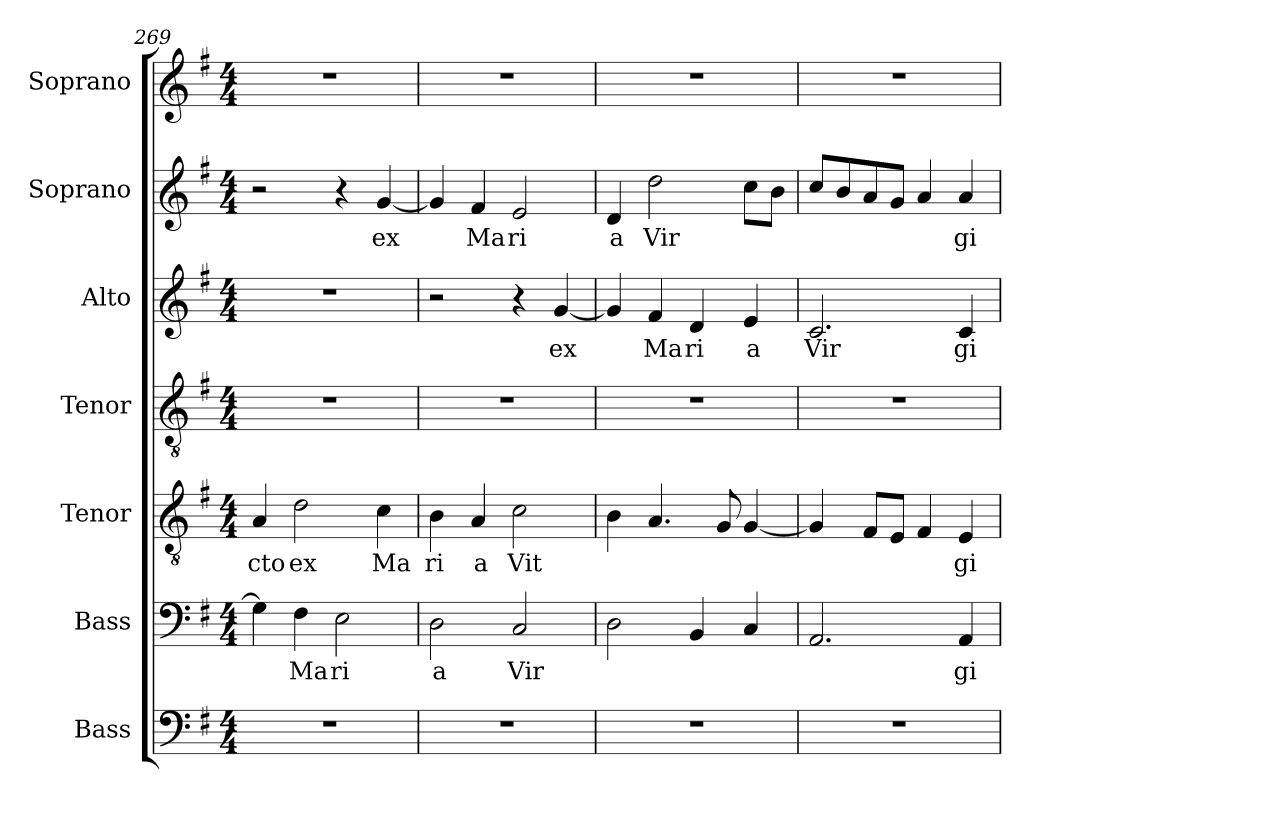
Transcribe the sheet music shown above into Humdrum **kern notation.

**kern	**kern	**text	**kern	**text	**kern	**kern	**text	**kern	**text	**kern
*part7	*part6	*part6	*part5	*part5	*part4	*part3	*part3	*part2	*part2	*part1
*staff7	*staff6	*staff6	*staff5	*staff5	*staff4	*staff3	*staff3	*staff2	*staff2	*staff1
*I"Bass	*I"Bass	*	*I"Tenor	*	*I"Tenor	*I"Alto	*	*I"Soprano	*	*I"Soprano
*I'B.	*I'B.	*	*I'T.	*	*I'T.	*I'A.	*	*I'S.	*	*I'S.
*clefF4	*clefF4	*	*clefGv2	*	*clefGv2	*clefG2	*	*clefG2	*	*clefG2
*	*	*	*ITrd7c12	*	*ITrd7c12	*	*	*	*	*
*k[f#]	*k[f#]	*	*k[f#]	*	*k[f#]	*k[f#]	*	*k[f#]	*	*k[f#]
*G:	*G:	*	*G:	*	*G:	*G:	*	*G:	*	*G:
*M4/4	*M4/4	*	*M4/4	*	*M4/4	*M4/4	*	*M4/4	*	*M4/4
=269	=269	=269	=269	=269	=269	=269	=269	=269	=269	=269
!	!	!	!	!LO:LY:b:color=#000000	!	!	!	!	!	!
1r	4Gi\]	.	4AAi/	cto	1r	1r	.	2r	.	1r
!	!	!LO:LY:b:color=#000000	!	!	!	!	!	!	!	!
!	!	!	!	!LO:LY:b:color=#000000	!	!	!	!	!	!
.	4F#i\	Ma	2Di\	ex	.	.	.	.	.	.
!	!	!LO:LY:b:color=#000000	!	!	!	!	!	!	!	!
.	2Ei\	ri	.	.	.	.	.	4r	.	.
!	!	!	!	!LO:LY:b:color=#000000	!	!	!	!	!	!
!	!	!	!	!	!	!	!	!	!LO:LY:b:color=#000000	!
.	.	.	4Ci\	Ma	.	.	.	[4gi/	ex	.
=270	=270	=270	=270	=270	=270	=270	=270	=270	=270	=270
!	!	!LO:LY:b:color=#000000	!	!	!	!	!	!	!	!
!	!	!	!	!LO:LY:b:color=#000000	!	!	!	!	!	!
1r	2Di\	a	4BBi\	ri	1r	2r	.	4gi/]	.	1r
!	!	!	!	!LO:LY:b:color=#000000	!	!	!	!	!	!
!	!	!	!	!	!	!	!	!	!LO:LY:b:color=#000000	!
.	.	.	4AAi/	a	.	.	.	4f#i/	Ma	.
!	!	!LO:LY:b:color=#000000	!	!	!	!	!	!	!	!
!	!	!	!	!LO:LY:b:color=#000000	!	!	!	!	!	!
!	!	!	!	!	!	!	!	!	!LO:LY:b:color=#000000	!
.	2Ci/	Vir	2Ci\	Vit	.	4r	.	2ei/	ri	.
!	!	!	!	!	!	!	!LO:LY:b:color=#000000	!	!	!
.	.	.	.	.	.	[4gi/	ex	.	.	.
=271	=271	=271	=271	=271	=271	=271	=271	=271	=271	=271
!	!	!	!	!	!	!	!	!	!LO:LY:b:color=#000000	!
1r	2Di\	.	4BBi\	.	1r	4gi/]	.	4di/	a	1r
!	!	!	!	!	!	!	!LO:LY:b:color=#000000	!	!	!
!	!	!	!	!	!	!	!	!	!LO:LY:b:color=#000000	!
.	.	.	4.AAi/	.	.	4f#i/	Ma	2ddi\	Vir	.
!	!	!	!	!	!	!	!LO:LY:b:color=#000000	!	!	!
.	4BBi/	.	.	.	.	4di/	ri	.	.	.
.	.	.	8GGi/	.	.	.	.	.	.	.
!	!	!	!	!	!	!	!LO:LY:b:color=#000000	!	!	!
.	4Ci/	.	[4GGi/	.	.	4ei/	a	8cci\L	.	.
.	.	.	.	.	.	.	.	8bi\J	.	.
!!LO:LB:g=z
=272	=272	=272	=272	=272	=272	=272	=272	=272	=272	=272
!	!	!	!	!	!	!	!LO:LY:b:color=#000000	!	!	!
1r	2.AAi/	.	4GGi/]	.	1r	2.ci/	Vir	8cci/L	.	1r
.	.	.	.	.	.	.	.	8bi/	.	.
.	.	.	8FF#i/L	.	.	.	.	8ai/	.	.
.	.	.	8EEi/J	.	.	.	.	8gi/J	.	.
.	.	.	4FF#i/	.	.	.	.	4ai/	.	.
!	!	!LO:LY:b:color=#000000	!	!	!	!	!	!	!	!
!	!	!	!	!LO:LY:b:color=#000000	!	!	!	!	!	!
!	!	!	!	!	!	!	!LO:LY:b:color=#000000	!	!	!
!	!	!	!	!	!	!	!	!	!LO:LY:b:color=#000000	!
.	4AAi/	gi	4EEi/	gi	.	4ci/	gi	4ai/	gi	.
=	=	=	=	=	=	=	=	=	=	=
*-	*-	*-	*-	*-	*-	*-	*-	*-	*-	*-
